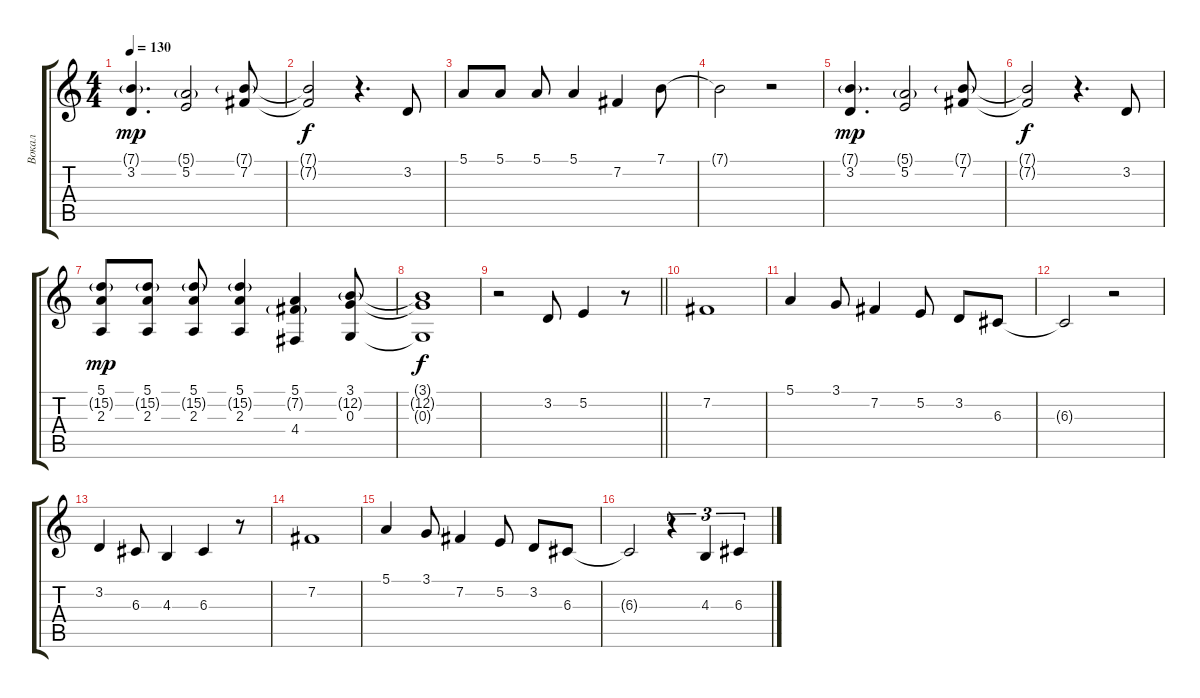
\track ("Вокал" "Вокал") {instrument oboe}
\staff {score tabs}
\tuning (E4 B3 G3 D3 A2 E2) {hide}
\ts (4 4)
\tempo 130
\clef g2
\ks c
(7.1{g} 3.2).4{d dy mp} (5.1{g} 5.2).2 (7.1{g} 7.2).8 |
(7.1{t} 7.2{t}).2{dy f} r.4{d} 3.2.8 |
5.1.8 5.1.8 5.1.8 5.1.4 7.2.4 7.1.8 |
7.1{t}.2 r.2 |
(7.1{g} 3.2).4{d dy mp} (5.1{g} 5.2).2 (7.1{g} 7.2).8 |
(7.1{t} 7.2{t}).2{dy f} r.4{d} 3.2.8 |
(5.1 15.2{g} 2.3).8{dy mp} (5.1 15.2{g} 2.3).8 (5.1 15.2{g} 2.3).8 (5.1 15.2{g} 2.3).4 (5.1 7.2{g} 4.4).4 (3.1 12.2{g} 0.3).8 |
(3.1{t} 12.2{t} 0.3{t}).1{dy f} |
\barLineRight lightlight
r.2 3.2.8 5.2.4 r.8 |
7.2.1 |
5.1.4 3.1.8 7.2.4 5.2.8 3.2.8 6.3.8 |
6.3{t}.2 r.2 |
3.2.4 6.3.8 4.3.4 6.3.4 r.8 |
7.2.1 |
5.1.4 3.1.8 7.2.4 5.2.8 3.2.8 6.3.8 |
6.3{t}.2 r.4{tu (3 2)} 4.3.4{tu (3 2)} 6.3.4{tu (3 2)}
